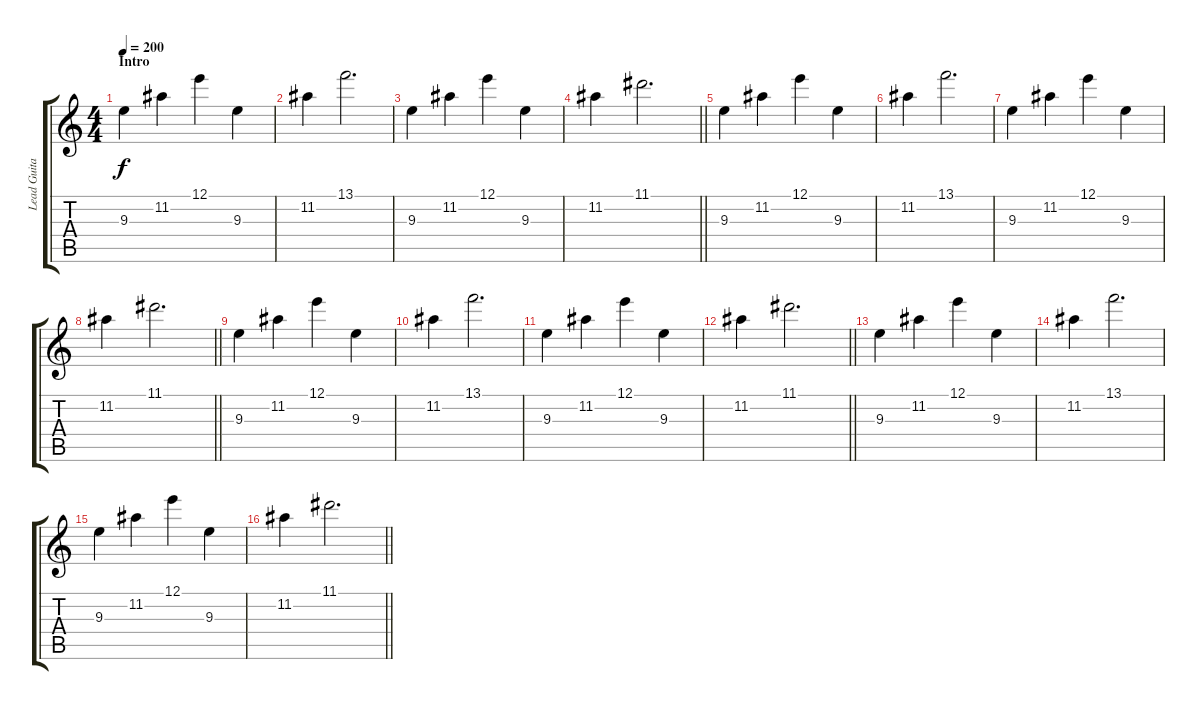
\track ("Lead Guitar- Distortion" "Lead Guita") {instrument distortionguitar}
\staff {score tabs}
\tuning (E4 B3 G3 D3 A2 E2) {hide}
\ts (4 4)
\section ("" "Intro")
\tempo 200
\clef g2
\ks c
9.3.4{dy f} 11.2.4 12.1.4 9.3.4 |
11.2.4 13.1.2{d} |
9.3.4 11.2.4 12.1.4 9.3.4 |
\barLineRight lightlight
11.2.4 11.1.2{d} |
9.3.4 11.2.4 12.1.4 9.3.4 |
11.2.4 13.1.2{d} |
9.3.4 11.2.4 12.1.4 9.3.4 |
\barLineRight lightlight
11.2.4 11.1.2{d} |
9.3.4 11.2.4 12.1.4 9.3.4 |
11.2.4 13.1.2{d} |
9.3.4 11.2.4 12.1.4 9.3.4 |
\barLineRight lightlight
11.2.4 11.1.2{d} |
9.3.4 11.2.4 12.1.4 9.3.4 |
11.2.4 13.1.2{d} |
9.3.4 11.2.4 12.1.4 9.3.4 |
\barLineRight lightlight
11.2.4 11.1.2{d}
